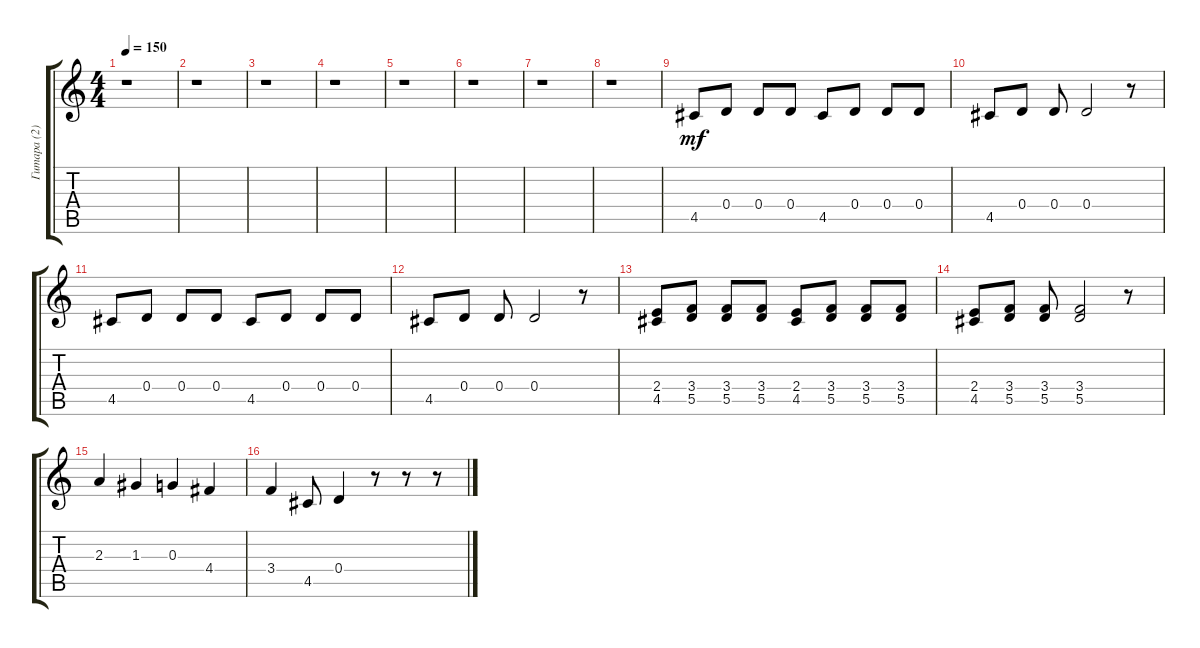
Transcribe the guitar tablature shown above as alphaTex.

\track ("Гитара (2)" "Гитара (2)") {instrument overdrivenguitar}
\staff {score tabs}
\tuning (E4 B3 G3 D3 A2 E2) {hide}
\ts (4 4)
\tempo 150
\clef g2
\ks c
r.1{dy mf} |
r.1 |
r.1 |
r.1 |
r.1 |
r.1 |
r.1 |
r.1 |
4.5.8{volume 16} 0.4.8 0.4.8 0.4.8 4.5.8 0.4.8 0.4.8 0.4.8 |
4.5.8 0.4.8 0.4.8 0.4.2 r.8 |
4.5.8 0.4.8 0.4.8 0.4.8 4.5.8 0.4.8 0.4.8 0.4.8 |
4.5.8 0.4.8 0.4.8 0.4.2 r.8 |
(2.4 4.5).8 (3.4 5.5).8 (3.4 5.5).8 (3.4 5.5).8 (2.4 4.5).8 (3.4 5.5).8 (3.4 5.5).8 (3.4 5.5).8 |
(2.4 4.5).8 (3.4 5.5).8 (3.4 5.5).8 (3.4 5.5).2 r.8 |
2.3.4 1.3.4 0.3.4 4.4.4 |
3.4.4 4.5.8 0.4.4 r.8 r.8 r.8
